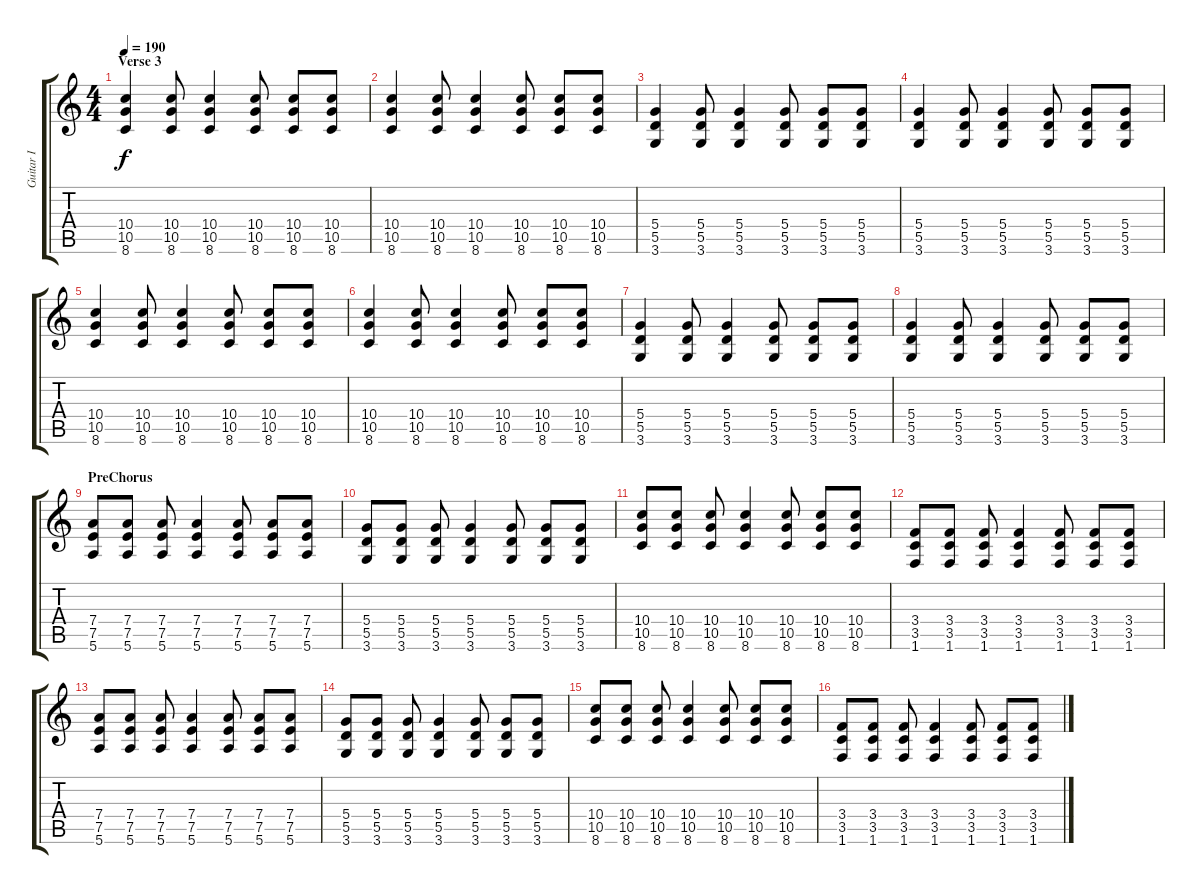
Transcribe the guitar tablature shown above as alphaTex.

\track ("Guitar I" "Guitar I") {instrument distortionguitar}
\staff {score tabs}
\tuning (E4 B3 G3 D3 A2 E2) {hide}
\ts (4 4)
\section ("" "Verse 3")
\tempo 190
\clef g2
\ks c
(10.4 10.5 8.6).4{dy f} (10.4 10.5 8.6).8 (10.4 10.5 8.6).4 (10.4 10.5 8.6).8 (10.4 10.5 8.6).8 (10.4 10.5 8.6).8 |
(10.4 10.5 8.6).4 (10.4 10.5 8.6).8 (10.4 10.5 8.6).4 (10.4 10.5 8.6).8 (10.4 10.5 8.6).8 (10.4 10.5 8.6).8 |
(5.4 5.5 3.6).4 (5.4 5.5 3.6).8 (5.4 5.5 3.6).4 (5.4 5.5 3.6).8 (5.4 5.5 3.6).8 (5.4 5.5 3.6).8 |
(5.4 5.5 3.6).4 (5.4 5.5 3.6).8 (5.4 5.5 3.6).4 (5.4 5.5 3.6).8 (5.4 5.5 3.6).8 (5.4 5.5 3.6).8 |
(10.4 10.5 8.6).4 (10.4 10.5 8.6).8 (10.4 10.5 8.6).4 (10.4 10.5 8.6).8 (10.4 10.5 8.6).8 (10.4 10.5 8.6).8 |
(10.4 10.5 8.6).4 (10.4 10.5 8.6).8 (10.4 10.5 8.6).4 (10.4 10.5 8.6).8 (10.4 10.5 8.6).8 (10.4 10.5 8.6).8 |
(5.4 5.5 3.6).4 (5.4 5.5 3.6).8 (5.4 5.5 3.6).4 (5.4 5.5 3.6).8 (5.4 5.5 3.6).8 (5.4 5.5 3.6).8 |
(5.4 5.5 3.6).4 (5.4 5.5 3.6).8 (5.4 5.5 3.6).4 (5.4 5.5 3.6).8 (5.4 5.5 3.6).8 (5.4 5.5 3.6).8 |
\section ("" "PreChorus")
(7.4 7.5 5.6).8 (7.4 7.5 5.6).8 (7.4 7.5 5.6).8 (7.4 7.5 5.6).4 (7.4 7.5 5.6).8 (7.4 7.5 5.6).8 (7.4 7.5 5.6).8 |
(5.4 5.5 3.6).8 (5.4 5.5 3.6).8 (5.4 5.5 3.6).8 (5.4 5.5 3.6).4 (5.4 5.5 3.6).8 (5.4 5.5 3.6).8 (5.4 5.5 3.6).8 |
(10.4 10.5 8.6).8 (10.4 10.5 8.6).8 (10.4 10.5 8.6).8 (10.4 10.5 8.6).4 (10.4 10.5 8.6).8 (10.4 10.5 8.6).8 (10.4 10.5 8.6).8 |
(3.4 3.5 1.6).8 (3.4 3.5 1.6).8 (3.4 3.5 1.6).8 (3.4 3.5 1.6).4 (3.4 3.5 1.6).8 (3.4 3.5 1.6).8 (3.4 3.5 1.6).8 |
(7.4 7.5 5.6).8 (7.4 7.5 5.6).8 (7.4 7.5 5.6).8 (7.4 7.5 5.6).4 (7.4 7.5 5.6).8 (7.4 7.5 5.6).8 (7.4 7.5 5.6).8 |
(5.4 5.5 3.6).8 (5.4 5.5 3.6).8 (5.4 5.5 3.6).8 (5.4 5.5 3.6).4 (5.4 5.5 3.6).8 (5.4 5.5 3.6).8 (5.4 5.5 3.6).8 |
(10.4 10.5 8.6).8 (10.4 10.5 8.6).8 (10.4 10.5 8.6).8 (10.4 10.5 8.6).4 (10.4 10.5 8.6).8 (10.4 10.5 8.6).8 (10.4 10.5 8.6).8 |
(3.4 3.5 1.6).8 (3.4 3.5 1.6).8 (3.4 3.5 1.6).8 (3.4 3.5 1.6).4 (3.4 3.5 1.6).8 (3.4 3.5 1.6).8 (3.4 3.5 1.6).8
